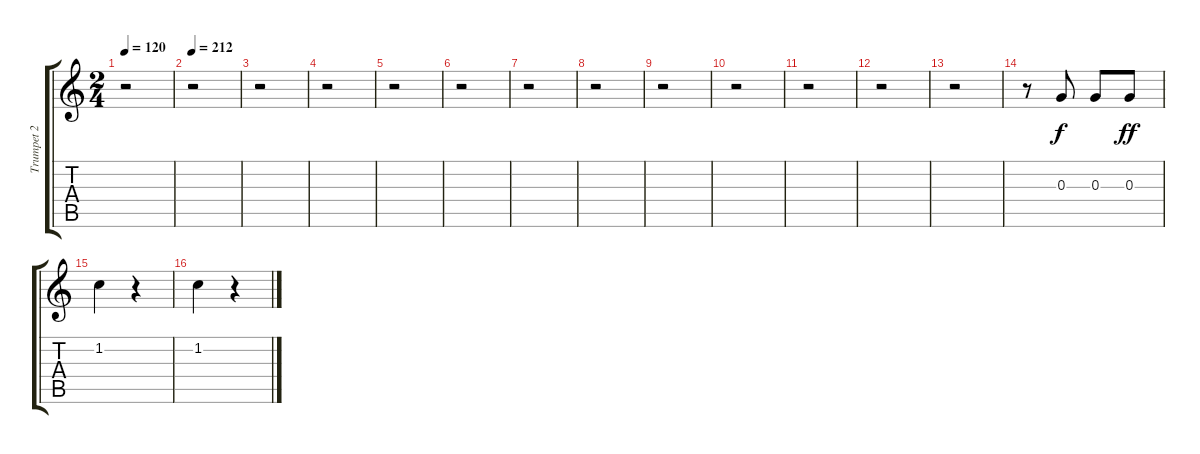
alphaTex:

\track ("Trumpet 2" "Trumpet 2") {instrument acousticguitarnylon}
\staff {score tabs}
\tuning (E4 B3 G3 D3 A2 E2) {hide}
\ts (2 4)
\tempo 120
\clef g2
\ks c
r.2{dy fff} |
\tempo 212
r.2 |
r.2 |
r.2 |
r.2 |
r.2 |
r.2 |
r.2 |
r.2 |
r.2 |
r.2 |
r.2 |
r.2 |
r.8 0.3.8{dy f} 0.3.8 0.3.8{dy ff} |
1.2.4 r.4 |
1.2.4 r.4
